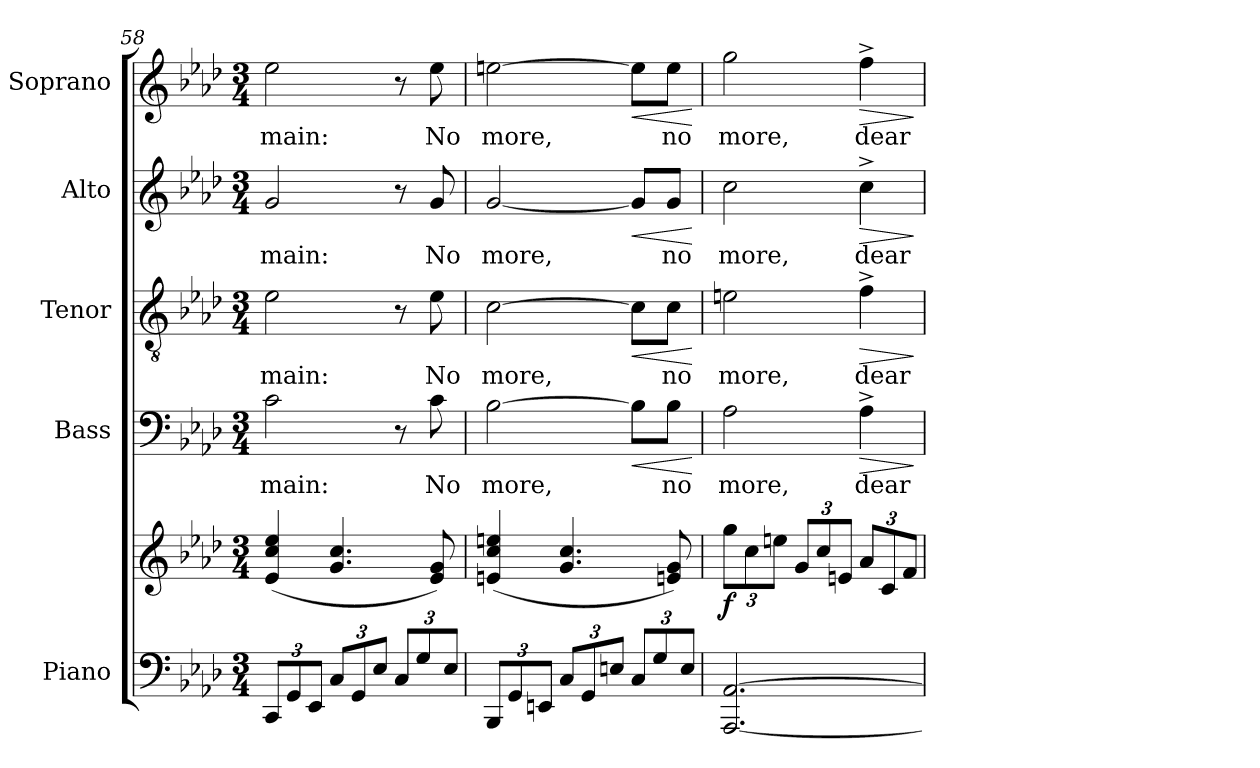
**kern	**kern	**dynam	**kern	**text	**dynam	**kern	**text	**dynam	**kern	**text	**dynam	**kern	**text	**dynam
*part5	*part5	*part5	*part4	*part4	*part4	*part3	*part3	*part3	*part2	*part2	*part2	*part1	*part1	*part1
*staff6	*staff5	*staff5/6	*staff4	*staff4	*staff4	*staff3	*staff3	*staff3	*staff2	*staff2	*staff2	*staff1	*staff1	*staff1
*I"Piano	*	*	*I"Bass	*	*	*I"Tenor	*	*	*I"Alto	*	*	*I"Soprano	*	*
*I'Pno.	*	*	*I'B.	*	*	*I'T.	*	*	*I'A.	*	*	*I'S.	*	*
*clefF4	*clefG2	*	*clefF4	*	*	*clefGv2	*	*	*clefG2	*	*	*clefG2	*	*
*k[b-e-a-d-]	*k[b-e-a-d-]	*	*k[b-e-a-d-]	*	*	*k[b-e-a-d-]	*	*	*k[b-e-a-d-]	*	*	*k[b-e-a-d-]	*	*
*M3/4	*M3/4	*	*M3/4	*	*	*M3/4	*	*	*M3/4	*	*	*M3/4	*	*
*Xbrackettup	*	*	*	*	*	*	*	*	*	*	*	*	*	*
=58	=58	=58	=58	=58	=58	=58	=58	=58	=58	=58	=58	=58	=58	=58
!	!	!	!	!LO:LY:b	!	!	!LO:LY:b	!	!	!LO:LY:b	!	!	!LO:LY:b	!
12CC/L	(>4e-/ 4cc/ 4ee-/	.	2c\	main:	.	2e-\	main:	.	2g/	main:	.	2ee-\	main:	.
12GG/	.	.	.	.	.	.	.	.	.	.	.	.	.	.
12EE-/J	.	.	.	.	.	.	.	.	.	.	.	.	.	.
12C/L	4.g/ 4.cc/	.	.	.	.	.	.	.	.	.	.	.	.	.
12GG/	.	.	.	.	.	.	.	.	.	.	.	.	.	.
12E-/J	.	.	.	.	.	.	.	.	.	.	.	.	.	.
12C/L	.	.	8r	.	.	8r	.	.	8r	.	.	8r	.	.
12G/	.	.	.	.	.	.	.	.	.	.	.	.	.	.
!	!	!	!	!LO:LY:b	!	!	!LO:LY:b	!	!	!LO:LY:b	!	!	!LO:LY:b	!
.	8e-/ 8g/)	.	8c\	No	.	8e-\	No	.	8g/	No	.	8ee-\	No	.
12E-/J	.	.	.	.	.	.	.	.	.	.	.	.	.	.
=59	=59	=59	=59	=59	=59	=59	=59	=59	=59	=59	=59	=59	=59	=59
!	!	!	!	!LO:LY:b	!	!	!LO:LY:b	!	!	!LO:LY:b	!	!	!LO:LY:b	!
12BBB-/L	(>4en/ 4cc/ 4een/	.	[2B-\	more,	.	[2c\	more,	.	[2g/	more,	.	[2een\	more,	.
12GG/	.	.	.	.	.	.	.	.	.	.	.	.	.	.
12EEn/J	.	.	.	.	.	.	.	.	.	.	.	.	.	.
12C/L	4.g/ 4.cc/	.	.	.	.	.	.	.	.	.	.	.	.	.
12GG/	.	.	.	.	.	.	.	.	.	.	.	.	.	.
12En/J	.	.	.	.	.	.	.	.	.	.	.	.	.	.
!	!	!	!	!	!LO:HP:b	!	!	!LO:HP:b	!	!	!LO:HP:b	!	!	!LO:HP:b
12C/L	.	.	8B-\L]	.	<	8c\L]	.	<	8g/L]	.	<	8ee\L]	.	<
12G/	.	.	.	.	.	.	.	.	.	.	.	.	.	.
!	!	!	!	!LO:LY:b	!	!	!LO:LY:b	!	!	!LO:LY:b	!	!	!LO:LY:b	!
.	8en/ 8g/)	.	8B-\J	no	.	8c\J	no	.	8g/J	no	.	8ee\J	no	.
12E/J	.	.	.	.	.	.	.	.	.	.	.	.	.	.
.	.	.	.	.	[	.	.	[	.	.	[	.	.	[
!!LO:LB:g=z
=60	=60	=60	=60	=60	=60	=60	=60	=60	=60	=60	=60	=60	=60	=60
*	*Xbrackettup	*	*	*	*	*	*	*	*	*	*	*	*	*
!	!	!LO:DY:b	!	!LO:LY:b	!	!	!LO:LY:b	!	!	!LO:LY:b	!	!	!LO:LY:b	!
[2.AAA-/ [2.AA-/	12gg\L	f	2A-\	more,	.	2en\	more,	.	2cc\	more,	.	2gg\	more,	.
.	12cc\	.	.	.	.	.	.	.	.	.	.	.	.	.
.	12een\J	.	.	.	.	.	.	.	.	.	.	.	.	.
.	12g/L	.	.	.	.	.	.	.	.	.	.	.	.	.
.	12cc/	.	.	.	.	.	.	.	.	.	.	.	.	.
.	12en/J	.	.	.	.	.	.	.	.	.	.	.	.	.
!	!	!	!	!LO:LY:b	!LO:HP:b	!	!LO:LY:b	!LO:HP:b	!	!LO:LY:b	!LO:HP:b	!	!LO:LY:b	!LO:HP:b
.	12a-/L	.	4A-^\	dear	>	4f^\	dear	>	4cc^\	dear	>	4ff^\	dear	>
.	12c/	.	.	.	.	.	.	.	.	.	.	.	.	.
.	12f/J	.	.	.	.	.	.	.	.	.	.	.	.	.
.	.	.	.	.	]	.	.	]	.	.	]	.	.	]
=	=	=	=	=	=	=	=	=	=	=	=	=	=	=
*-	*-	*-	*-	*-	*-	*-	*-	*-	*-	*-	*-	*-	*-	*-
